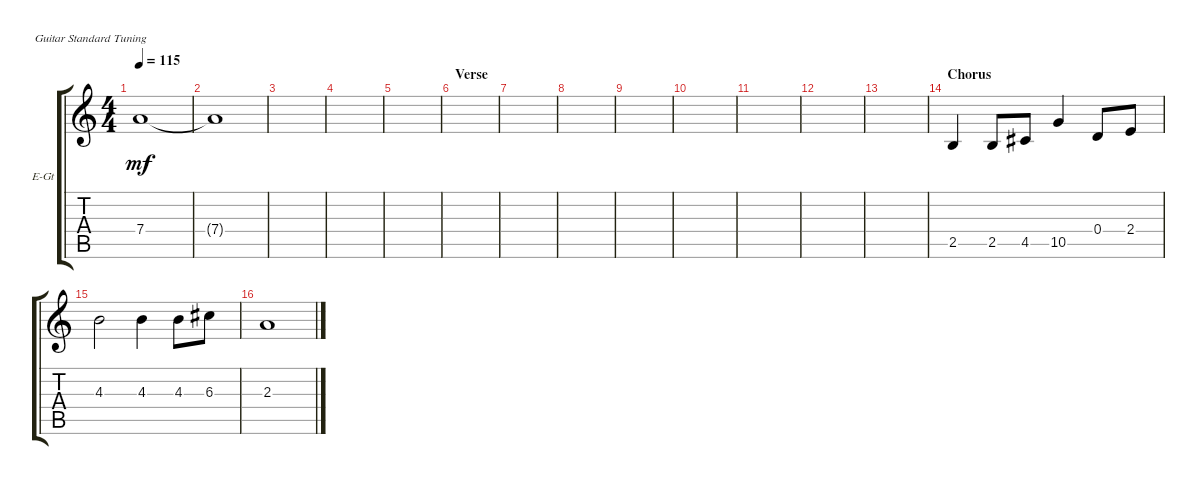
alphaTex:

\defaultSystemsLayout 4
\bracketExtendMode groupsimilarinstruments
\firstSystemTrackNameOrientation horizontal
\otherSystemsTrackNameOrientation horizontal
\track ("Electric Guitar" "E-Gt") {instrument distortionguitar}
\staff {score tabs}
\tuning (E4 B3 G3 D3 A2 E2)
\ts (4 4)
\tempo 115
\clef g2
\scale
0.333333
\ks c
7.4{t}.1{dy mf} |
\scale
0.333333 7.4{t}.1 |
\scale
0.333333 |
\scale
0.333333 |
\scale
0.333333 |
\section ("" "Verse")
\scale
0.333333 |
|
\scale
0.333333 |
\scale
0.333333 |
\scale
0.333333 |
\scale
0.333333 |
\scale
0.333333 |
\scale
0.333333 |
\section ("" "Chorus")
\scale
0.333333 2.5.4 2.5.8 4.5.8 10.5.4 0.4.8 2.4.8 |
\scale
0.333333 4.3.2 4.3.4 4.3.8 6.3.8 |
\scale
0.333333 2.3.1
